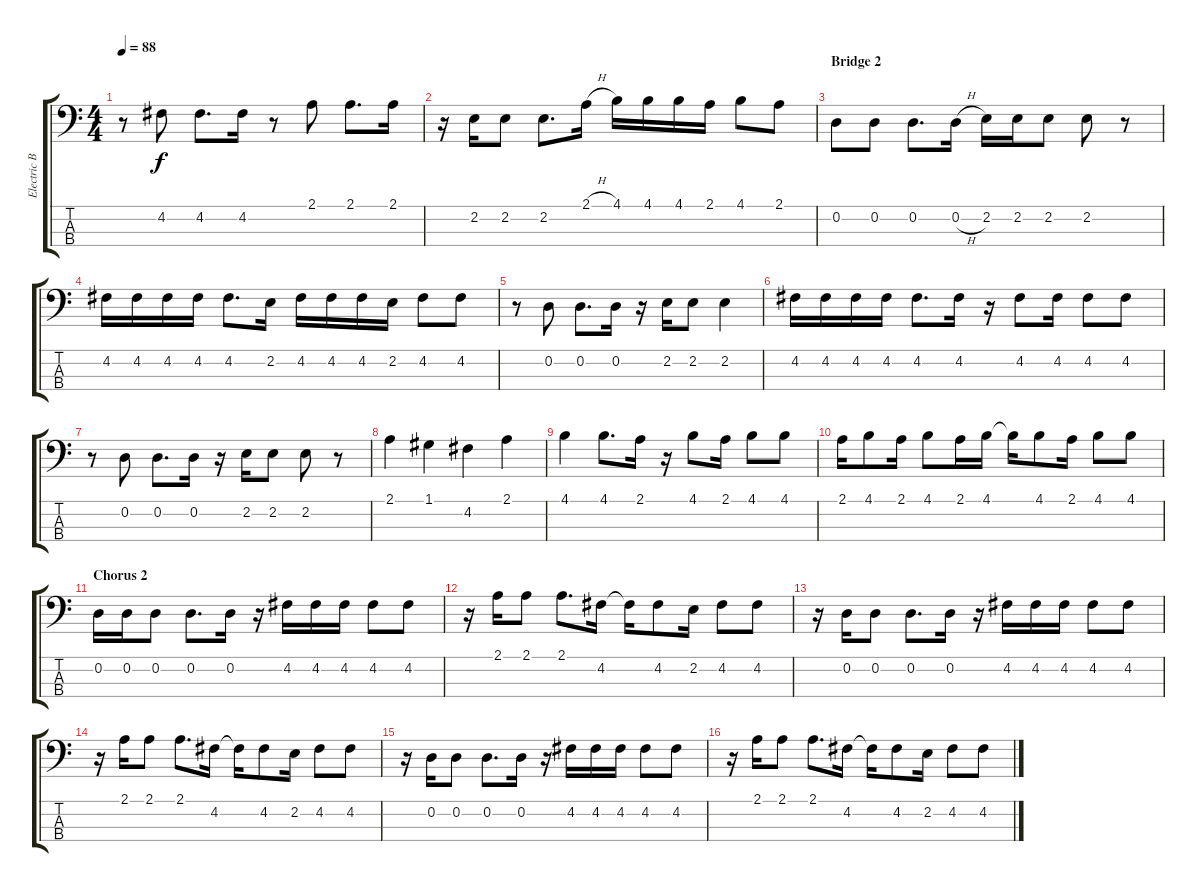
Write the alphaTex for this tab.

\track ("Electric Bass Guitar" "Electric B") {instrument electricbasspick}
\staff {score tabs}
\tuning (G2 D2 A1 E1) {hide}
\ts (4 4)
\tempo 88
\clef f4
\ks c
r.8{dy f} 4.2.8 4.2.8{d} 4.2.16 r.8 2.1.8 2.1.8{d} 2.1.16 |
r.16 2.2.16 2.2.8 2.2.8{d} 2.1{h}.16 4.1.16 4.1.16 4.1.16 2.1.16 4.1.8 2.1.8 |
\section ("" "Bridge 2")
0.2.8 0.2.8 0.2.8{d} 0.2{h}.16 2.2.16 2.2.16 2.2.8 2.2.8 r.8 |
4.2.16 4.2.16 4.2.16 4.2.16 4.2.8{d} 2.2.16 4.2.16 4.2.16 4.2.16 2.2.16 4.2.8 4.2.8 |
r.8 0.2.8 0.2.8{d} 0.2.16 r.16 2.2.16 2.2.8 2.2.4 |
4.2.16 4.2.16 4.2.16 4.2.16 4.2.8{d} 4.2.16 r.16 4.2.8 4.2.16 4.2.8 4.2.8 |
r.8 0.2.8 0.2.8{d} 0.2.16 r.16 2.2.16 2.2.8 2.2.8 r.8 |
2.1.4 1.1.4 4.2.4 2.1.4 |
4.1.4 4.1.8{d} 2.1.16 r.16 4.1.8 2.1.16 4.1.8 4.1.8 |
2.1.16 4.1.8 2.1.16 4.1.8 2.1.16 4.1.16 4.1{t}.16 4.1.8 2.1.16 4.1.8 4.1.8 |
\section ("" "Chorus 2")
0.2.16 0.2.16 0.2.8 0.2.8{d} 0.2.16 r.16 4.2.16 4.2.16 4.2.16 4.2.8 4.2.8 |
r.16 2.1.16 2.1.8 2.1.8{d} 4.2.16 4.2{t}.16 4.2.8 2.2.16 4.2.8 4.2.8 |
r.16 0.2.16 0.2.8 0.2.8{d} 0.2.16 r.16 4.2.16 4.2.16 4.2.16 4.2.8 4.2.8 |
r.16 2.1.16 2.1.8 2.1.8{d} 4.2.16 4.2{t}.16 4.2.8 2.2.16 4.2.8 4.2.8 |
r.16 0.2.16 0.2.8 0.2.8{d} 0.2.16 r.16 4.2.16 4.2.16 4.2.16 4.2.8 4.2.8 |
r.16 2.1.16 2.1.8 2.1.8{d} 4.2.16 4.2{t}.16 4.2.8 2.2.16 4.2.8 4.2.8
